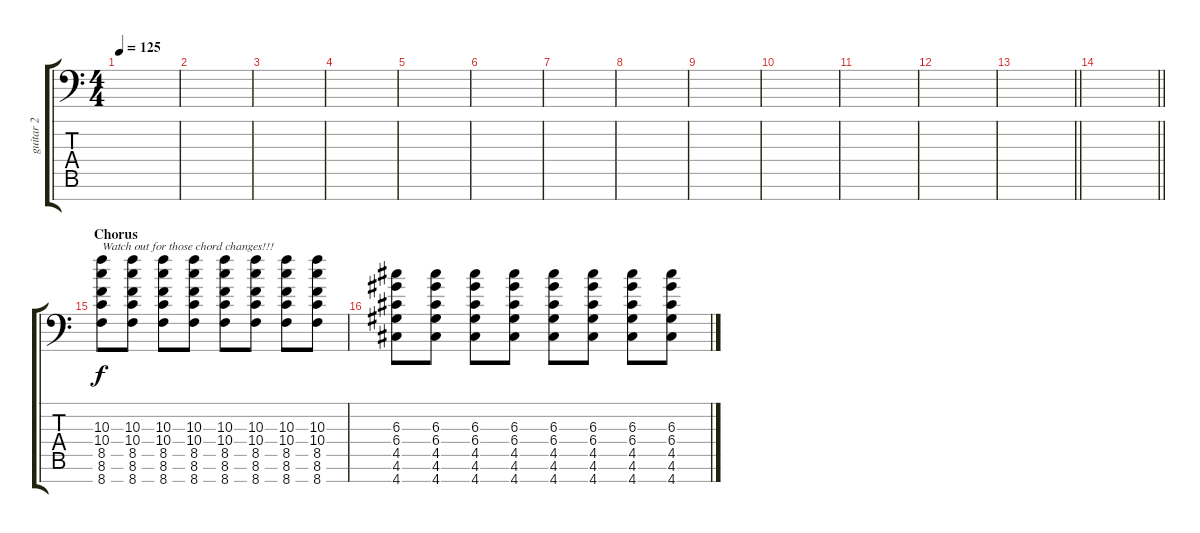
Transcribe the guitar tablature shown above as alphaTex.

\track ("guitar 2" "guitar 2") {instrument distortionguitar}
\staff {score tabs}
\tuning (E4 B3 G3 D3 A2 E2 A1) {hide}
\ts (4 4)
\tempo 125
\clef f4
\ks c
|
|
|
|
|
|
|
|
|
|
|
|
\barLineRight lightlight
|
\barLineRight lightlight
|
\section ("" "Chorus")
(10.3 10.4 8.5 8.6 8.7).8{txt "Watch out for those chord changes!!!"} (10.3 10.4 8.5 8.6 8.7).8 (10.3 10.4 8.5 8.6 8.7).8 (10.3 10.4 8.5 8.6 8.7).8 (10.3 10.4 8.5 8.6 8.7).8 (10.3 10.4 8.5 8.6 8.7).8 (10.3 10.4 8.5 8.6 8.7).8 (10.3 10.4 8.5 8.6 8.7).8 |
(6.3 6.4 4.5 4.6 4.7).8 (6.3 6.4 4.5 4.6 4.7).8 (6.3 6.4 4.5 4.6 4.7).8 (6.3 6.4 4.5 4.6 4.7).8 (6.3 6.4 4.5 4.6 4.7).8 (6.3 6.4 4.5 4.6 4.7).8 (6.3 6.4 4.5 4.6 4.7).8 (6.3 6.4 4.5 4.6 4.7).8
